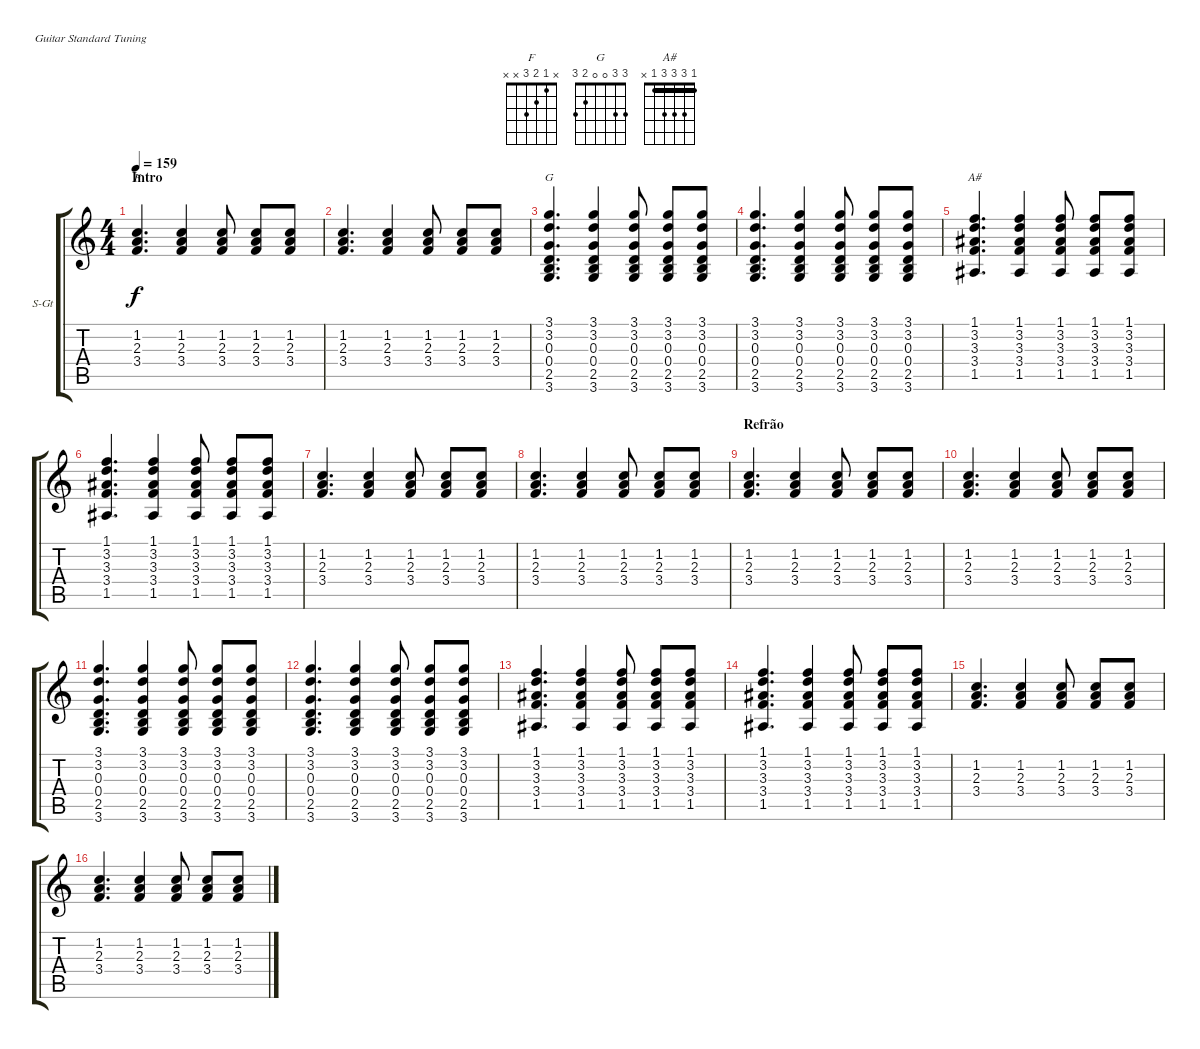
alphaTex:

\bracketExtendMode groupsimilarinstruments
\firstSystemTrackNameOrientation horizontal
\otherSystemsTrackNameOrientation horizontal
\track ("Acoustic Guitar" "S-Gt") {instrument acousticguitarsteel}
\staff {score tabs}
\tuning (E4 B3 G3 D3 A2 E2)
\chord ("F" x 1 2 3 x x)
\chord ("G" 3 3 0 0 2 3)
\chord ("A#" 1 3 3 3 1 x) {barre 1}
\ts (4 4)
\section ("" "Intro")
\tempo 159
\clef g2
\scale
0.487395
\ks c
(3.4 2.3 1.2).4{d ch "F" dy f instrument acousticguitarsteel} (3.4 2.3 1.2).4 (3.4 2.3 1.2).8 (3.4 2.3 1.2).8 (3.4 2.3 1.2).8 |
\scale
0.256303 (3.4 2.3 1.2).4{d} (3.4 2.3 1.2).4 (3.4 2.3 1.2).8 (3.4 2.3 1.2).8 (3.4 2.3 1.2).8 |
\scale
0.256303 (3.6 2.5 0.4 0.3 3.2 3.1).4{d ch "G"} (0.3 3.6 2.5 0.4 3.2 3.1).4 (0.3 3.6 2.5 0.4 3.2 3.1).8 (0.3 3.6 2.5 0.4 3.2 3.1).8 (0.3 3.6 2.5 0.4 3.2 3.1).8 |
\scale
0.333333 (3.6 2.5 0.4 0.3 3.2 3.1).4{d} (0.3 3.6 2.5 0.4 3.2 3.1).4 (0.3 3.6 2.5 0.4 3.2 3.1).8 (0.3 3.6 2.5 0.4 3.2 3.1).8 (0.3 3.6 2.5 0.4 3.2 3.1).8 |
\scale
0.333333 (1.5 3.4 3.3 3.2 1.1).4{d ch "A#"} (3.3 1.5 3.4 3.2 1.1).4 (3.3 1.5 3.4 3.2 1.1).8 (3.3 1.5 3.4 3.2 1.1).8 (3.3 1.5 3.4 3.2 1.1).8 |
\scale
0.333333 (1.5 3.4 3.3 3.2 1.1).4{d} (3.3 1.5 3.4 3.2 1.1).4 (3.3 1.5 3.4 3.2 1.1).8 (3.3 1.5 3.4 3.2 1.1).8 (3.3 1.5 3.4 3.2 1.1).8 |
\scale
0.333333 (3.4 2.3 1.2).4{d} (3.4 2.3 1.2).4 (3.4 2.3 1.2).8 (3.4 2.3 1.2).8 (3.4 2.3 1.2).8 |
\scale
0.333333 (3.4 2.3 1.2).4{d} (3.4 2.3 1.2).4 (3.4 2.3 1.2).8 (3.4 2.3 1.2).8 (3.4 2.3 1.2).8 |
\section ("" "Refrão")
\scale
0.333333 (3.4 2.3 1.2).4{d} (3.4 2.3 1.2).4 (3.4 2.3 1.2).8 (3.4 2.3 1.2).8 (3.4 2.3 1.2).8 |
\scale
0.333333 (3.4 2.3 1.2).4{d} (3.4 2.3 1.2).4 (3.4 2.3 1.2).8 (3.4 2.3 1.2).8 (3.4 2.3 1.2).8 |
\scale
0.333333 (3.6 2.5 0.4 0.3 3.2 3.1).4{d} (0.3 3.6 2.5 0.4 3.2 3.1).4 (0.3 3.6 2.5 0.4 3.2 3.1).8 (0.3 3.6 2.5 0.4 3.2 3.1).8 (0.3 3.6 2.5 0.4 3.2 3.1).8 |
\scale
0.333333 (3.6 2.5 0.4 0.3 3.2 3.1).4{d} (0.3 3.6 2.5 0.4 3.2 3.1).4 (0.3 3.6 2.5 0.4 3.2 3.1).8 (0.3 3.6 2.5 0.4 3.2 3.1).8 (0.3 3.6 2.5 0.4 3.2 3.1).8 |
\scale
0.333333 (1.5 3.4 3.3 3.2 1.1).4{d} (3.3 1.5 3.4 3.2 1.1).4 (3.3 1.5 3.4 3.2 1.1).8 (3.3 1.5 3.4 3.2 1.1).8 (3.3 1.5 3.4 3.2 1.1).8 |
\scale
0.333333 (1.5 3.4 3.3 3.2 1.1).4{d} (3.3 1.5 3.4 3.2 1.1).4 (3.3 1.5 3.4 3.2 1.1).8 (3.3 1.5 3.4 3.2 1.1).8 (3.3 1.5 3.4 3.2 1.1).8 |
\scale
0.333333 (3.4 2.3 1.2).4{d} (3.4 2.3 1.2).4 (3.4 2.3 1.2).8 (3.4 2.3 1.2).8 (3.4 2.3 1.2).8 |
\scale
0.333333 (3.4 2.3 1.2).4{d} (3.4 2.3 1.2).4 (3.4 2.3 1.2).8 (3.4 2.3 1.2).8 (3.4 2.3 1.2).8
